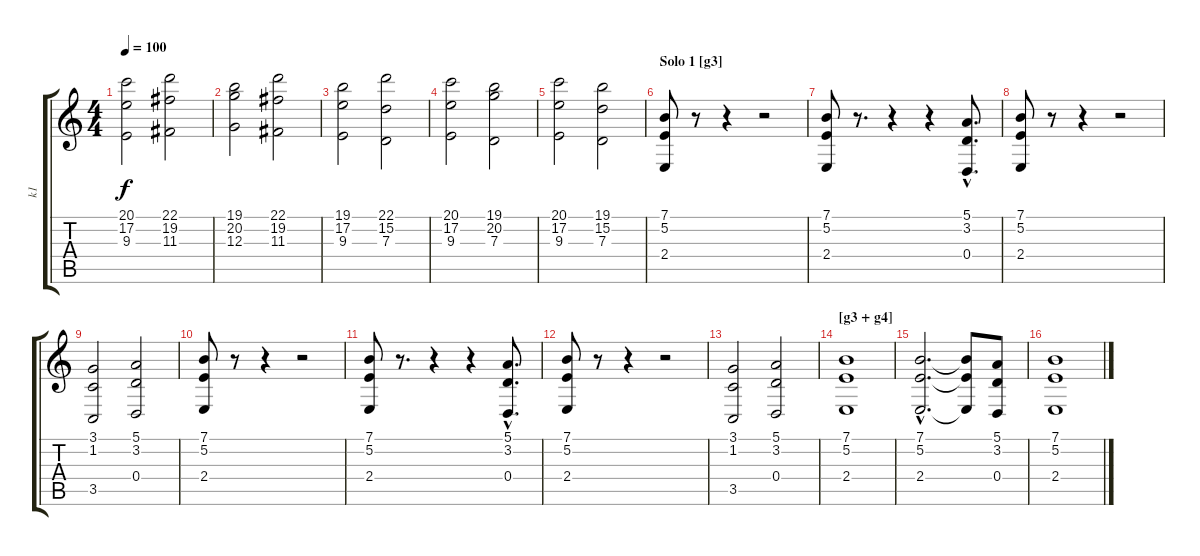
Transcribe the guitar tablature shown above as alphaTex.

\track ("k1" "k1") {instrument stringensemble1}
\staff {score tabs}
\tuning (E4 B3 G3 D3 A2 E2) {hide}
\ts (4 4)
\tempo 100
\clef g2
\ks c
(20.1 17.2 9.3).2{dy f} (22.1 19.2 11.3).2 |
(19.1 20.2 12.3).2 (22.1 19.2 11.3).2 |
(19.1 17.2 9.3).2 (22.1 15.2 7.3).2 |
(20.1 17.2 9.3).2 (19.1 20.2 7.3).2 |
(20.1 17.2 9.3).2 (19.1 15.2 7.3).2 |
\section ("" "Solo 1 [g3]")
(7.1 5.2 2.4).8 r.8 r.4 r.2 |
(7.1 5.2 2.4).8 r.8{d} r.4 r.4 (5.1{hac} 3.2{hac} 0.4{hac}).8{d} |
(7.1 5.2 2.4).8 r.8 r.4 r.2 |
(3.1 1.2 3.5).2 (5.1 3.2 0.4).2 |
(7.1 5.2 2.4).8 r.8 r.4 r.2 |
(7.1 5.2 2.4).8 r.8{d} r.4 r.4 (5.1{hac} 3.2{hac} 0.4{hac}).8{d} |
(7.1 5.2 2.4).8 r.8 r.4 r.2 |
(3.1 1.2 3.5).2 (5.1 3.2 0.4).2 |
\section ("" "[g3 + g4]")
(7.1 5.2 2.4).1 |
(7.1{hac} 5.2{hac} 2.4{hac}).2{d} (7.1{t} 5.2{t} 2.4{t}).8 (5.1 3.2 0.4).8 |
(7.1 5.2 2.4).1
